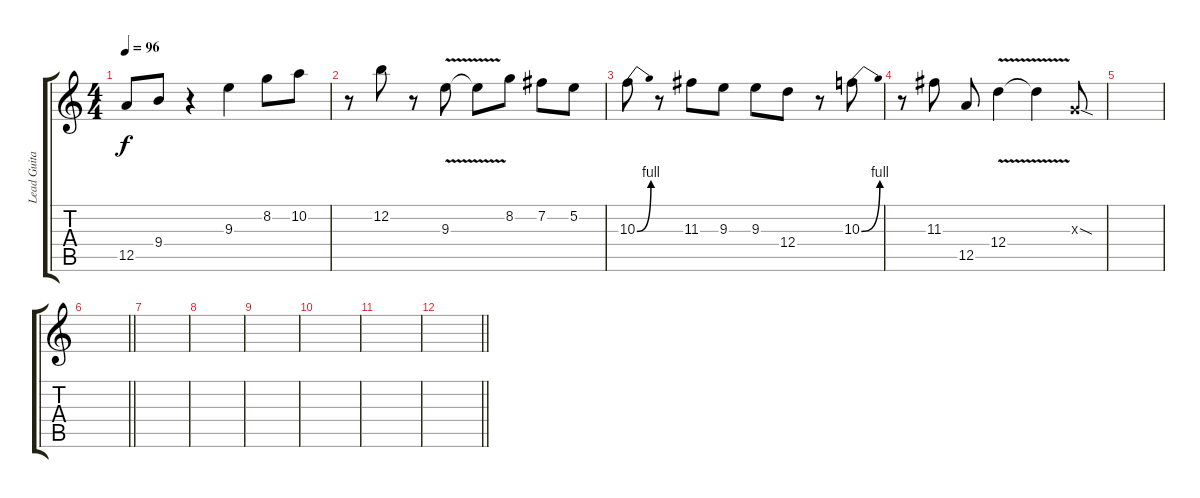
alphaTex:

\track ("Lead Guitar" "Lead Guita") {instrument distortionguitar}
\staff {score tabs}
\tuning (E4 B3 G3 D3 A2 E2) {hide}
\ts (4 4)
\tempo 96
\clef g2
\ks c
12.5{t}.8{dy f} 9.4.8 r.4 9.3.4 8.2.8 10.2.8 |
r.8 12.2.8 r.8 9.3{v}.8 9.3{t}.8 8.2.8 7.2.8 5.2.8 |
10.3{be (bend 0 0 60 4)}.8 r.8 11.3.8 9.3.8 9.3.8 12.4.8 r.8 10.3{be (bend 0 0 60 4)}.8 |
r.8 11.3.8 12.5.8 12.4{v}.4 12.4{t}.4 0.3{sod x}.8 |
|
\barLineRight lightlight
|
|
|
|
|
|
\barLineRight lightlight
